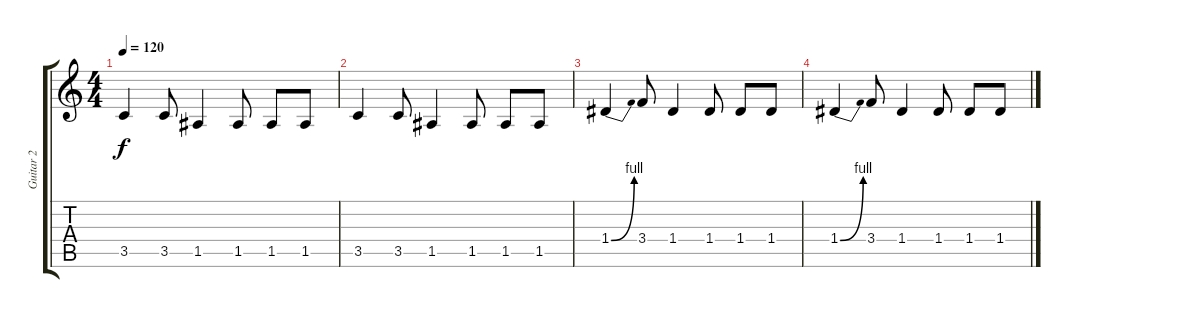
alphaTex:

\track ("Guitar 2" "Guitar 2") {instrument distortionguitar}
\staff {score tabs}
\tuning (E4 B3 G3 D3 A2 E2) {hide}
\ts (4 4)
\tempo 120
\clef g2
\ks c
3.5.4{dy f} 3.5.8 1.5.4 1.5.8 1.5.8 1.5.8 |
3.5.4 3.5.8 1.5.4 1.5.8 1.5.8 1.5.8 |
1.4{be (bend 0 0 60 4)}.4 3.4.8 1.4.4 1.4.8 1.4.8 1.4.8 |
1.4{be (bend 0 0 60 4)}.4 3.4.8 1.4.4 1.4.8 1.4.8 1.4.8
